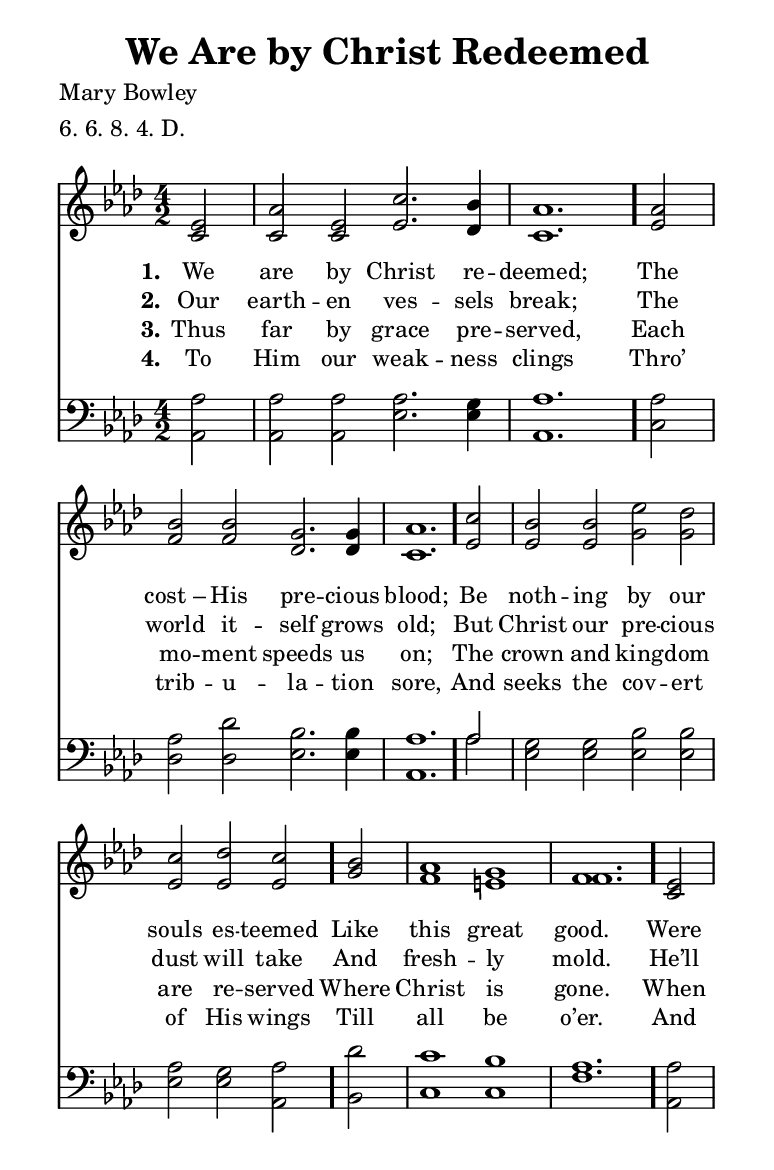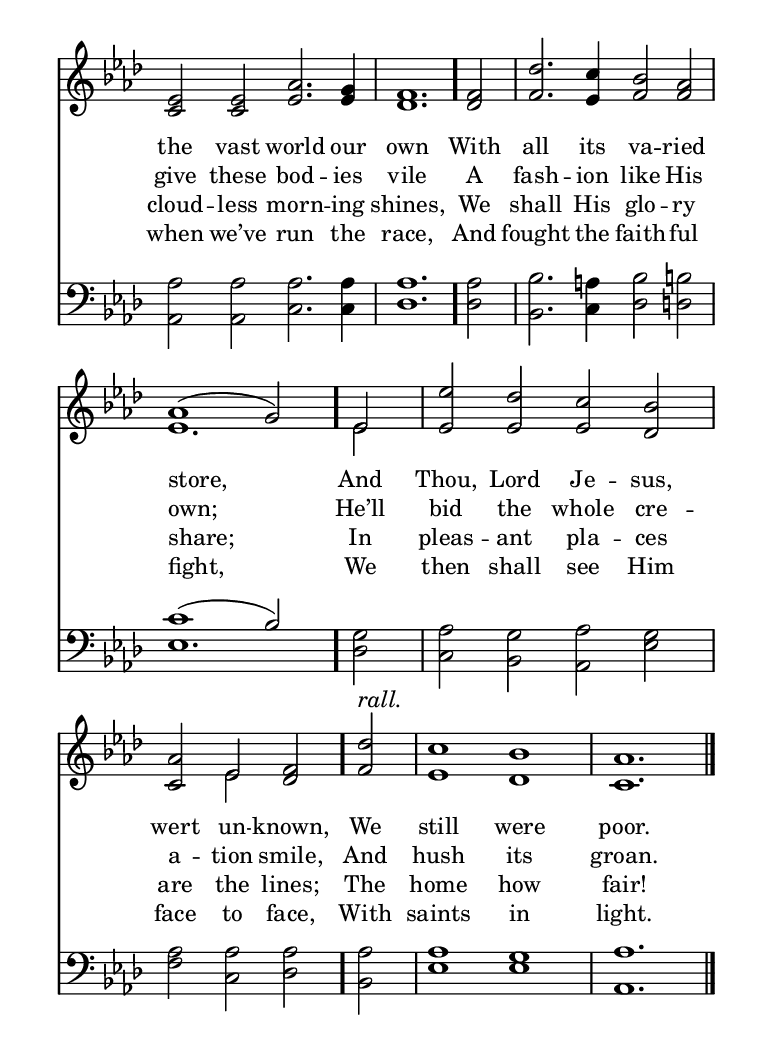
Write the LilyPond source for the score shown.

\include "common/global.ily"
\paper {
  \include "common/paper.ily"
}

\header{
  hymnnumber = "275"
  title = "We Are by Christ Redeemed"
  tunename = "Priory" % see https://hymnary.org/tune/priory_botley_tune_book
  meter = "6. 6. 8. 4. D."
  poet = "Mary Bowley" % see https://hymnary.org/text/we_are_by_christ_redeemed
  composer = "" % see https://hymnary.org/tune/priory_botley_tune_book
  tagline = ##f
}

global = {
  \include "common/overrides.ily"
  \override Staff.TimeSignature.style = #'numbered
  \time 4/2
  \override Score.MetronomeMark.transparent = ##t % hide all fermata changes too
  \tempo 2=90
  \key aes \major
  \partial 2
  \autoBeamOff
}

notesSoprano = {
\global
\relative c' {

  ees2 | aes ees c'2. bes4 | aes1.
  aes2 | bes bes g2. g4 | aes1. \eogbreak
  c2 | bes bes ees des | c des c
  bes2 | aes1 g | f1. \eogbreak
  ees2 | ees ees aes2. g4 | f1.
  f2 | des'2. c4 bes2 aes | aes1( g2) \eogbreak
  ees2 | ees' des c bes | aes ees f
  des'2^\markup{\italic rall.} | c1 bes | aes1. \eogbreak

  \bar "|."

}
}

notesAlto = {
\global
\relative e' {

  c2 | c c ees2. des4 | c1.
  ees2 | f f des2. des4 | c1.
  ees2 | ees ees g g | ees ees ees
  g2 | f1 e | f1.
  c2 | c c ees2. ees4 | des1.
  des2 | f2. ees4 f2 f | ees1.
  ees2 | ees ees ees des | c ees des
  f2 | ees1 des | c1.

}
}

notesTenor = {
\global
\relative a {

  aes2 | aes aes aes2. g4 | aes1.
  aes2 | aes des bes2. bes4 | aes1.
  aes2 | g g bes bes | aes g aes
  des2 | c1 bes | aes1.
  aes2 | aes aes aes2. aes4 | aes1.
  aes2 | bes2. a4 bes2 b | c1( bes2)
  g2 | aes g aes g | aes aes aes
  aes2 | aes1 g | aes1.

}
}

notesBass = {
\global
\relative f, {

  aes2 | aes aes ees'2. ees4 | aes,1.
  c2 | des des ees2. ees4 | aes,1.
  aes'2 | ees ees ees ees | ees ees aes,
  bes2 | c1 c | f1.
  aes,2 | aes aes c2. c4 | des1.
  des2 | bes2. c4 des2 d | ees1.
  des2 | c bes aes ees' | f c des
  bes2 | ees1 ees | aes,1.

}
}

wordsA = \lyricmode {
\set stanza = "1."

We are by Christ re -- deemed; \bar "."
The cost_– His pre -- cious blood; \bar "."
Be noth -- ing by our souls es -- teemed \bar "."
Like this great good. \bar "."
Were the vast world our own \bar "."
With all its va -- ried store, \bar "."
And Thou, Lord Je -- sus, wert un -- known, \bar "."
We still were poor. \bar "."

}

wordsB = \lyricmode {
\set stanza = "2."

Our earth -- en ves -- sels break;
The world it -- self grows old;
But Christ our pre -- cious dust will take
And fresh -- ly mold.
He’ll give these bod -- ies vile
A fash -- ion like His own;
He’ll bid the whole cre -- a -- tion smile,
And hush its groan.

}

wordsC = \lyricmode {
\set stanza = "3."

Thus far by grace pre -- served,
Each mo -- ment speeds us on;
The crown and king -- dom are re -- served
Where Christ is gone.
When cloud -- less morn -- ing shines,
We shall His glo -- ry share;
In pleas -- ant pla -- ces are the lines;
The home how fair!

}

wordsD = \lyricmode {
\set stanza = "4."

To Him our weak -- ness clings
Thro’ trib -- u -- la -- tion sore,
And seeks the cov -- ert of His wings
Till all be o’er.
And when we’ve run the race,
And fought the faith -- ful fight,
We then shall see Him face to face,
With saints in light.

}

\score {
  \context ChoirStaff <<
    \context Staff = upper <<
      \set Staff.autoBeaming = ##f
      \set ChoirStaff.systemStartDelimiter = #'SystemStartBar
      \set ChoirStaff.printPartCombineTexts = ##f
      \partcombine #'(2 . 11) \notesSoprano \notesAlto
      \context NullVoice = sopranos { \voiceOne << \notesSoprano >> }
      \context Lyrics = one   \lyricsto sopranos \wordsA
      \context Lyrics = two   \lyricsto sopranos \wordsB
      \context Lyrics = three \lyricsto sopranos \wordsC
      \context Lyrics = four  \lyricsto sopranos \wordsD
    >>
    \context Staff = men <<
      \set Staff.autoBeaming = ##f
      \clef bass
      \set ChoirStaff.printPartCombineTexts = ##f
      \partcombine #'(2 . 11) \notesTenor \notesBass
    >>
  >>
  \layout {
    \include "common/layout.ily"
  }
  #(cond ((ly:get-option 'eog-midi-permitted) #{ \midi{
    \include "common/midi.ily"
  } #}))
}

\version "2.19.49"  % necessary for upgrading to future LilyPond versions.

% vi:set et ts=2 sw=2 ai nocindent syntax=lilypond:
